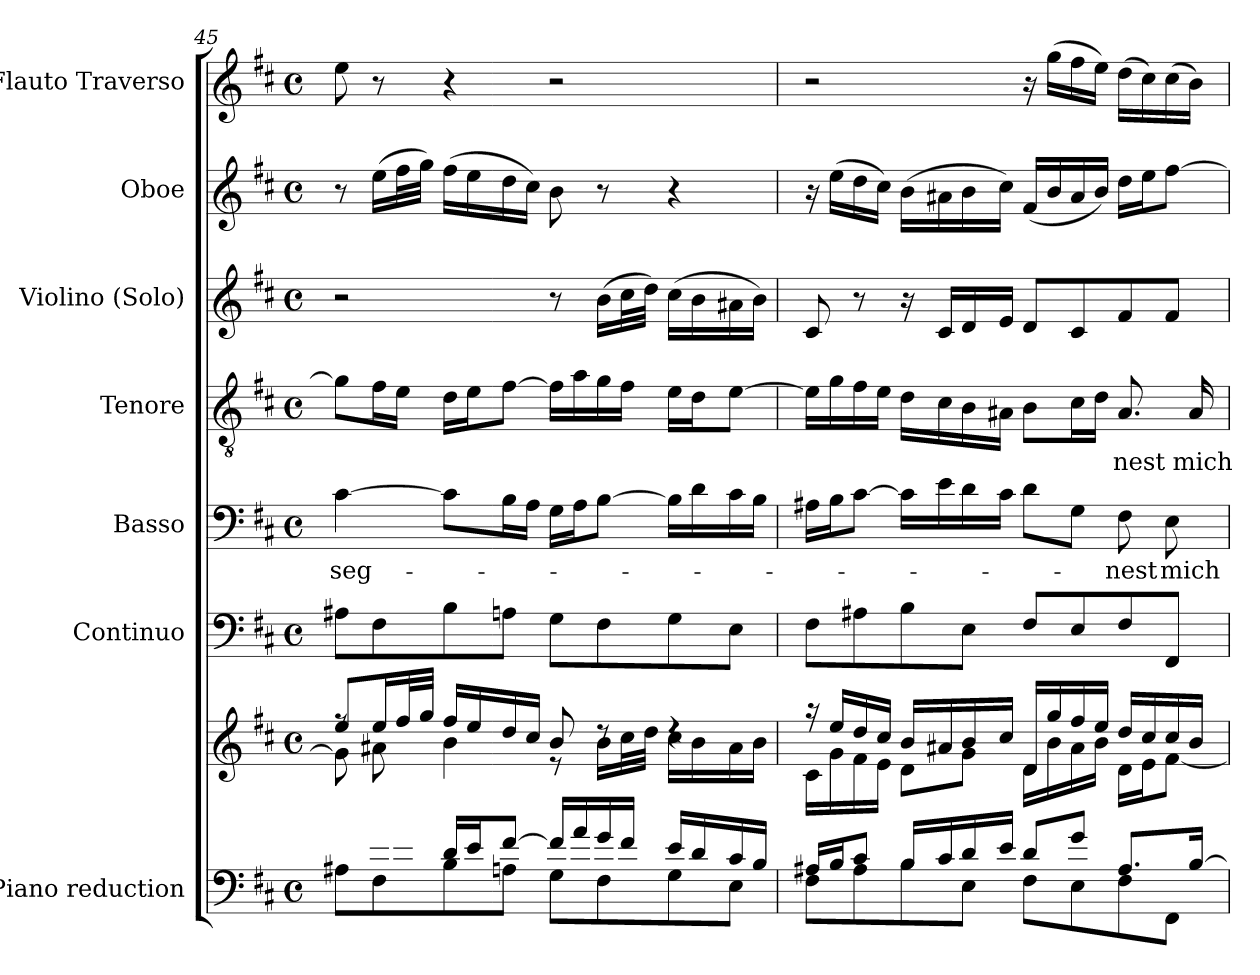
**kern	**kern	**kern	**kern	**text	**kern	**text	**kern	**kern	**kern
*part7	*part7	*part6	*part5	*part5	*part4	*part4	*part3	*part2	*part1
*staff8	*staff7	*staff6	*staff5	*staff5	*staff4	*staff4	*staff3	*staff2	*staff1
*I"Piano reduction	*	*I"Continuo	*I"Basso	*	*I"Tenore	*	*I"Violino (Solo)	*I"Oboe	*I"Flauto Traverso
*I'Pno	*	*	*	*	*	*	*I'Vln	*I'Ob	*I'Fl
*clefF4	*clefG2	*clefF4	*clefF4	*	*clefGv2	*	*clefG2	*clefG2	*clefG2
*k[f#c#]	*k[f#c#]	*k[f#c#]	*k[f#c#]	*	*k[f#c#]	*	*k[f#c#]	*k[f#c#]	*k[f#c#]
*M4/4	*M4/4	*M4/4	*M4/4	*	*M4/4	*	*M4/4	*M4/4	*M4/4
*met(c)	*met(c)	*met(c)	*met(c)	*	*met(c)	*	*met(c)	*met(c)	*met(c)
=45	=45	=45	=45	=45	=45	=45	=45	=45	=45
*^	*^	*	*	*	*	*	*	*	*
*	*	*	*^	*	*	*	*	*	*	*	*
!	!	!	!	!	!	!	!LO:LY:b	!	!	!	!	!
8ryy	8A#X\L	8ee/L	8rff	8g\L]	8A#X\L	[4c#\	seg-	8g\L]	.	2r	8r	8ee\
16f#/L	8F#\	16ee/L	8a#X\	2..ryy	8F#\	.	.	16f#\L	.	.	(>16ee\LL	8r
16e/JJ	.	32ff#/L	.	.	.	.	.	16e\JJ	.	.	32ff#\L	.
.	.	32gg/JJJ	.	.	.	.	.	.	.	.	32gg\JJJ)	.
16d/LL	8B\	16ff#/LL	4b\	.	8B\	8c#\L]	.	16d\LL	.	.	(>16ff#\LL	4r
16e/J	.	16ee/	.	.	.	.	.	16e\J	.	.	16ee\	.
[8f#/J	8An\J	16dd/	.	.	8An\J	16B\L	.	[8f#\J	.	.	16dd\	.
.	.	16cc#/JJ	.	.	.	16A\JJ	.	.	.	.	16cc#\JJ)	.
16f#/LL]	8G\L	8b/	8r	.	8G\L	16G\LL	.	16f#\LL]	.	8r	8b\	2r
16a/	.	.	.	.	.	16A\J	.	16a\	.	.	.	.
16g/	8F#\	8rdd	16b\LL	.	8F#\	[8B\J	.	16g\	.	(>16b\LL	8r	.
16f#/JJ	.	.	32cc#\L	.	.	.	.	16f#\JJ	.	32cc#\L	.	.
.	.	.	32dd\JJJ	.	.	.	.	.	.	32dd\JJJ)	.	.
16e/LL	8G\	4rdd	16cc#\LL	.	8G\	16B\LL]	.	16e\LL	.	(>16cc#\LL	4r	.
16d/	.	.	16b\	.	.	16d\	.	16d\J	.	16b\	.	.
16c#/	8E\J	.	16a#\	.	8E\J	16c#\	.	[8e\J	.	16a#X\	.	.
16B/JJ	.	.	16b\JJ	.	.	16B\JJ	.	.	.	16b\JJ)	.	.
*	*	*	*v	*v	*	*	*	*	*	*	*	*
=46	=46	=46	=46	=46	=46	=46	=46	=46	=46	=46	=46
16A#X/LL	8F#\L	16r	16c#\LL	8F#\L	16A#X\LL	.	16e\LL]	.	8c#/	16r	2r
16B/J	.	16ee/LL	16g\	.	16B\J	.	16g\	.	.	(>16ee\LL	.
8c#/J	8A#\	16dd/	16f#\	8A#X\	[8c#\J	.	16f#\	.	8r	16dd\	.
.	.	16cc#/JJ	16e\JJ	.	.	.	16e\JJ	.	.	16cc#\JJ)	.
16B/LL	8B\	16b/LL	8d\L	8B\	16c#\LL]	.	16d\LL	.	16r	(>16b\LL	.
16c#/	.	16a#X/	.	.	16e\	.	16c#\	.	16c#/LL	16a#X\	.
16d/	8E\J	16b/	8g\J	8E\J	16d\	.	16B\	.	16d/	16b\	.
16e/JJ	.	16cc#/JJ	.	.	16c#\JJ	.	16A#X\JJ	.	16e/JJ	16cc#\JJ)	.
8d/L	8F#\L	16d/LL	16d\LL	8F#/L	8d\L	.	8B\L	.	8d/L	(<16f#/LL	16r
.	.	16gg/	16b\	.	.	.	.	.	.	16b/	(>16gg\LL
8g/J	8E\	16ff#/	16a#\	8E/	8G\J	.	16c#\L	.	8c#/	16a#/	16ff#\
.	.	16ee/JJ	16b\JJ	.	.	.	16d\JJ	.	.	16b/JJ)	16ee\JJ)
!	!	!	!	!	!	!LO:LY:b	!	!LO:LY:b	!	!	!
8.A#/L	8F#\	16dd/LL	16d\LL	8F#/	8F#\	-nest	8.A#/	-nest	8f#/	16dd\LL	(>16dd\LL
.	.	16cc#/	16e\J	.	.	.	.	.	.	16ee\J	16cc#\)
!	!	!	!	!	!	!LO:LY:b	!	!	!	!	!
.	8FF#\J	16cc#/	[8f#\J	8FF#/J	8E\	mich	.	.	8f#/J	[8ff#\J	(>16cc#\
!	!	!	!	!	!	!	!	!LO:LY:b	!	!	!
[16B/Jk	.	16b/JJ	.	.	.	.	16A#/	mich	.	.	16b\JJ)
*v	*v	*	*	*	*	*	*	*	*	*	*
*	*v	*v	*	*	*	*	*	*	*	*
=	=	=	=	=	=	=	=	=	=
*-	*-	*-	*-	*-	*-	*-	*-	*-	*-
